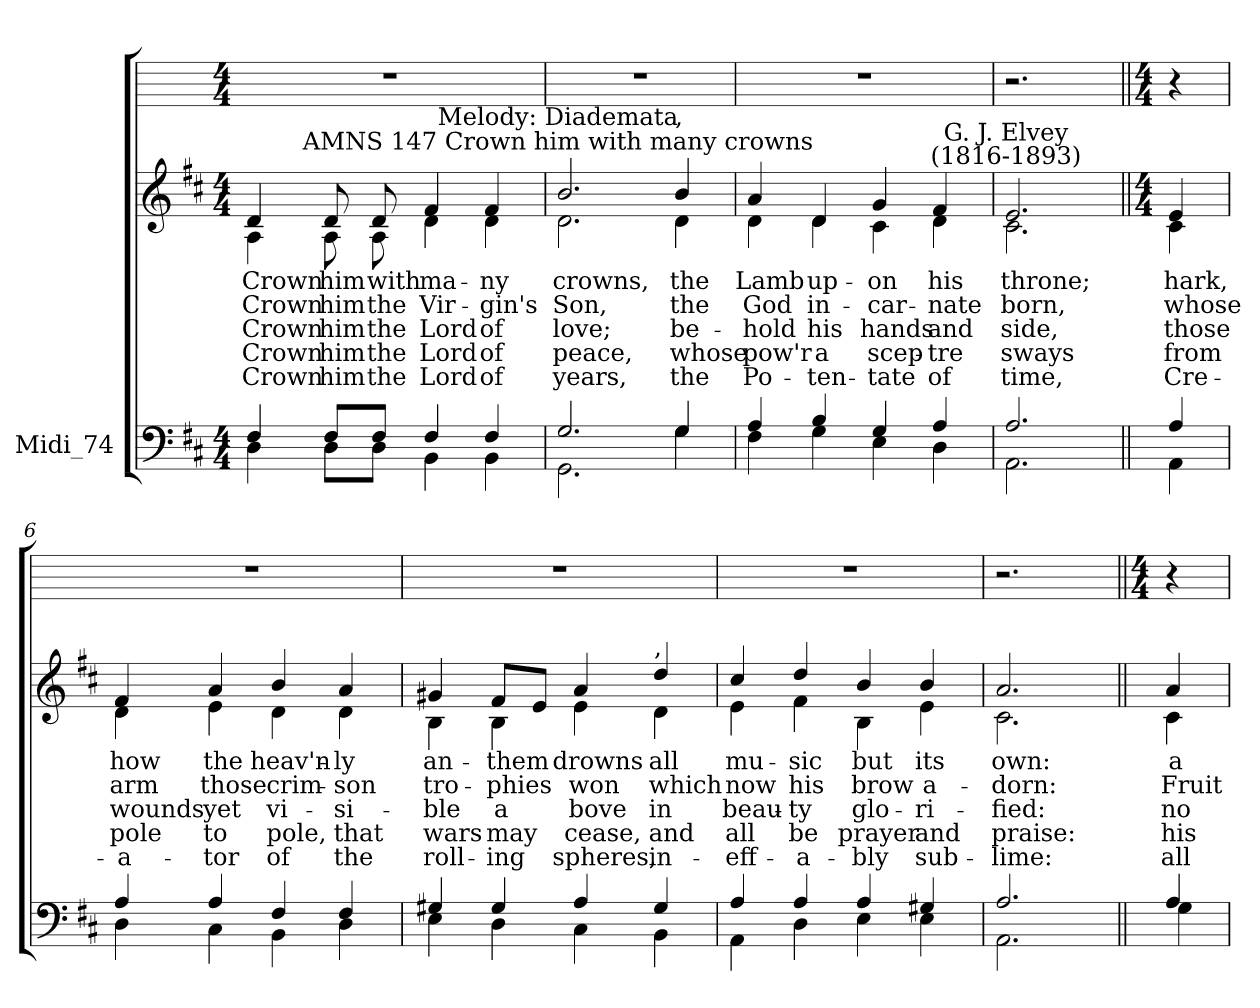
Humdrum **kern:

**kern	**kern	**text	**text	**text	**text	**text	**kern
*part3	*part2	*part2	*part2	*part2	*part2	*part2	*part1
*staff3	*staff2	*staff2	*staff2	*staff2	*staff2	*staff2	*staff1
*I"Midi_74	*	*	*	*	*	*	*
*clefF4	*clefG2	*	*	*	*	*	*
*k[f#c#]	*k[f#c#]	*	*	*	*	*	*
*D:	*D:	*	*	*	*	*	*
*M4/4	*M4/4	*	*	*	*	*	*M4/4
=1	=1	=1	=1	=1	=1	=1	=1
*^	*	*	*	*	*	*	*
!	!	!LO:TX:a:cj:t=Matthew Bridges\n(1800-1894)	!	!	!	!	!	!
!	!	!	!LO:LY:b	!LO:LY:b	!LO:LY:b	!LO:LY:b	!LO:LY:b	!
*	*	*^	*	*	*	*	*	*
4F#/	4D\	4d/	4A\	Crown	Crown	Crown	Crown	Crown	1r
!	!	!	!	!LO:LY:b	!LO:LY:b	!LO:LY:b	!LO:LY:b	!LO:LY:b	!
8F#/L	8D\L	8d/	8A\	him	him	him	him	him	.
!	!	!	!	!LO:LY:b	!LO:LY:b	!LO:LY:b	!LO:LY:b	!LO:LY:b	!
8F#/J	8D\J	8d/	8A\	with	the	the	the	the	.
!	!	!	!	!LO:LY:b	!LO:LY:b	!LO:LY:b	!LO:LY:b	!LO:LY:b	!
4F#/	4BB\	4f#/	4d\	ma-	-Vir-	-Lord	Lord	Lord	.
!	!	!	!	!LO:LY:b	!LO:LY:b	!LO:LY:b	!LO:LY:b	!LO:LY:b	!
4F#/	4BB\	4f#/	4d\	ny	gin's	of	of	of	.
=2	=2	=2	=2	=2	=2	=2	=2	=2	=2
!	!	!LO:TX:a:cj:t=AMNS 147 Crown him with many crowns	!	!	!	!	!	!	!
!	!	!LO:TX:a:cj:t=Melody&colon; Diademata	!	!	!	!	!	!	!
!	!	!	!	!LO:LY:b	!LO:LY:b	!LO:LY:b	!LO:LY:b	!LO:LY:b	!
2.G/	2.GG\	2.b/	2.d\	crowns,	Son,	love;	peace,	years,	1r
!	!	!LO:TX:a:t=,	!	!	!	!	!	!	!
!	!	!	!	!LO:LY:b	!LO:LY:b	!LO:LY:b	!LO:LY:b	!LO:LY:b	!
4G/	4G\	4b/	4d\	the	the	be-	-whose	the	.
=3	=3	=3	=3	=3	=3	=3	=3	=3	=3
!	!	!	!	!LO:LY:b	!LO:LY:b	!LO:LY:b	!LO:LY:b	!LO:LY:b	!
4A/	4F#\	4a/	4d\	Lamb	God	hold	pow'r	Po-	1r
!	!	!	!	!LO:LY:b	!LO:LY:b	!LO:LY:b	!LO:LY:b	!LO:LY:b	!
4B/	4G\	4d/	4d\	-up-	-in-	-his	a	ten-	.
!	!	!	!	!LO:LY:b	!LO:LY:b	!LO:LY:b	!LO:LY:b	!LO:LY:b	!
4G/	4E\	4g/	4c#\	-on	car-	-hands	scep-	-tate	.
!	!	!	!	!LO:LY:b	!LO:LY:b	!LO:LY:b	!LO:LY:b	!LO:LY:b	!
4A/	4D\	4f#/	4d\	his	nate	and	tre	of	.
=4	=4	=4	=4	=4	=4	=4	=4	=4	=4
!	!	!LO:TX:a:cj:t=G. J. Elvey\n(1816-1893)	!	!	!	!	!	!	!
!	!	!	!	!LO:LY:b	!LO:LY:b	!LO:LY:b	!LO:LY:b	!LO:LY:b	!
2.A/	2.AA\	2.e/	2.c#\	throne;	born,	side,	sways	time,	2.r
!!LO:LB:g=z
=5||	=5||	=5||	=5||	=5||	=5||	=5||	=5||	=5||	=5||
*	*	*M4/4	*	*	*	*	*	*	*M4/4
!	!	!	!	!LO:LY:b	!LO:LY:b	!LO:LY:b	!LO:LY:b	!LO:LY:b	!
4A/	4AA\	4e/	4c#\	hark,	whose	those	from	Cre-	4r
=6	=6	=6	=6	=6	=6	=6	=6	=6	=6
!	!	!	!	!LO:LY:b	!LO:LY:b	!LO:LY:b	!LO:LY:b	!LO:LY:b	!
4A/	4D\	4f#/	4d\	-how	arm	wounds	pole	a-	1r
!	!	!	!	!LO:LY:b	!LO:LY:b	!LO:LY:b	!LO:LY:b	!LO:LY:b	!
4A/	4C#\	4a/	4e\	-the	those	yet	to	tor	.
!	!	!	!	!LO:LY:b	!LO:LY:b	!LO:LY:b	!LO:LY:b	!LO:LY:b	!
4F#/	4BB\	4b/	4d\	heav'n-	-crim-	-vi-	-pole,	of	.
!	!	!	!	!LO:LY:b	!LO:LY:b	!LO:LY:b	!LO:LY:b	!LO:LY:b	!
4F#/	4D\	4a/	4d\	ly	son	si-	-that	the	.
=7	=7	=7	=7	=7	=7	=7	=7	=7	=7
!	!	!	!	!LO:LY:b	!LO:LY:b	!LO:LY:b	!LO:LY:b	!LO:LY:b	!
4G#X/	4E\	4g#X/	4B\	an-	-tro-	-ble	wars	roll-	1r
!	!	!	!	!LO:LY:b	!LO:LY:b	!LO:LY:b	!LO:LY:b	!LO:LY:b	!
4G#/	4D\	8f#/L	4B\	-them	phies	a	may	ing	.
.	.	8e/J	.	.	.	.	.	.	.
!	!	!	!	!LO:LY:b	!LO:LY:b	!LO:LY:b	!LO:LY:b	!LO:LY:b	!
4A/	4C#\	4a/	4e\	drowns	won	bove	cease,	spheres,	.
!	!	!LO:TX:a:t=,	!	!	!	!	!	!	!
!	!	!	!	!LO:LY:b	!LO:LY:b	!LO:LY:b	!LO:LY:b	!LO:LY:b	!
4G#/	4BB\	4dd/	4d\	all	which	in	and	in-	.
=8	=8	=8	=8	=8	=8	=8	=8	=8	=8
!	!	!	!	!LO:LY:b	!LO:LY:b	!LO:LY:b	!LO:LY:b	!LO:LY:b	!
4A/	4AA\	4cc#/	4e\	-mu-	-now	beau-	-all	eff-	1r
!	!	!	!	!LO:LY:b	!LO:LY:b	!LO:LY:b	!LO:LY:b	!LO:LY:b	!
4A/	4D\	4dd/	4f#\	-sic	his	ty	be	a-	.
!	!	!	!	!LO:LY:b	!LO:LY:b	!LO:LY:b	!LO:LY:b	!LO:LY:b	!
4A/	4E\	4b/	4B\	-but	brow	glo-	-prayer	bly	.
!	!	!	!	!LO:LY:b	!LO:LY:b	!LO:LY:b	!LO:LY:b	!LO:LY:b	!
4G#X/	4E\	4b/	4e\	its	a-	-ri-	-and	sub-	.
=9	=9	=9	=9	=9	=9	=9	=9	=9	=9
!	!	!	!	!LO:LY:b	!LO:LY:b	!LO:LY:b	!LO:LY:b	!LO:LY:b	!
2.A/	2.AA\	2.a/	2.c#\	-own:	dorn:	fied:	praise:	lime:	2.r
!!LO:LB:g=z
=10||	=10||	=10||	=10||	=10||	=10||	=10||	=10||	=10||	=10||
*	*	*	*	*	*	*	*	*	*M4/4
!	!	!	!	!LO:LY:b	!LO:LY:b	!LO:LY:b	!LO:LY:b	!LO:LY:b	!
4A/	4G\	4a/	4c#\	a-	-Fruit	no	his	all	4r
*v	*v	*	*	*	*	*	*	*	*
*	*v	*v	*	*	*	*	*	*
=	=	=	=	=	=	=	=
*-	*-	*-	*-	*-	*-	*-	*-
